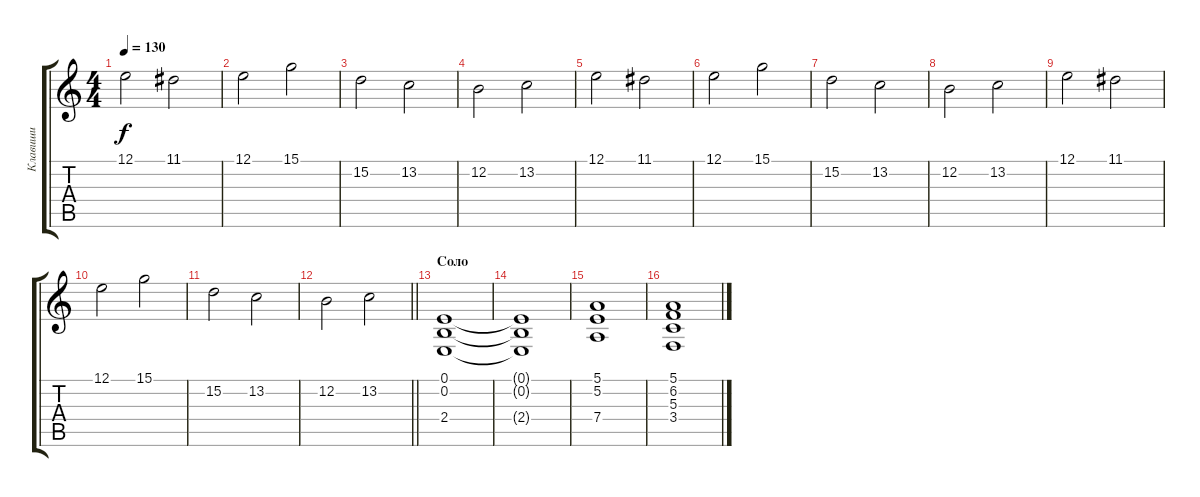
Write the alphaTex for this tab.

\track ("Клавиши" "Клавиши") {instrument stringensemble1}
\staff {score tabs}
\tuning (E4 B3 G3 D3 A2 E2) {hide}
\ts (4 4)
\tempo 130
\clef g2
\ks c
12.1.2{dy f} 11.1.2 |
12.1.2 15.1.2 |
15.2.2 13.2.2 |
12.2.2 13.2.2 |
12.1.2 11.1.2 |
12.1.2 15.1.2 |
15.2.2 13.2.2 |
12.2.2 13.2.2 |
12.1.2 11.1.2 |
12.1.2 15.1.2 |
15.2.2 13.2.2 |
\barLineRight lightlight
12.2.2 13.2.2 |
\section ("" "Соло")
(0.1 0.2 2.4).1 |
(0.1{t} 0.2{t} 2.4{t}).1 |
(5.1 5.2 7.4).1 |
(5.1 6.2 5.3 3.4).1
